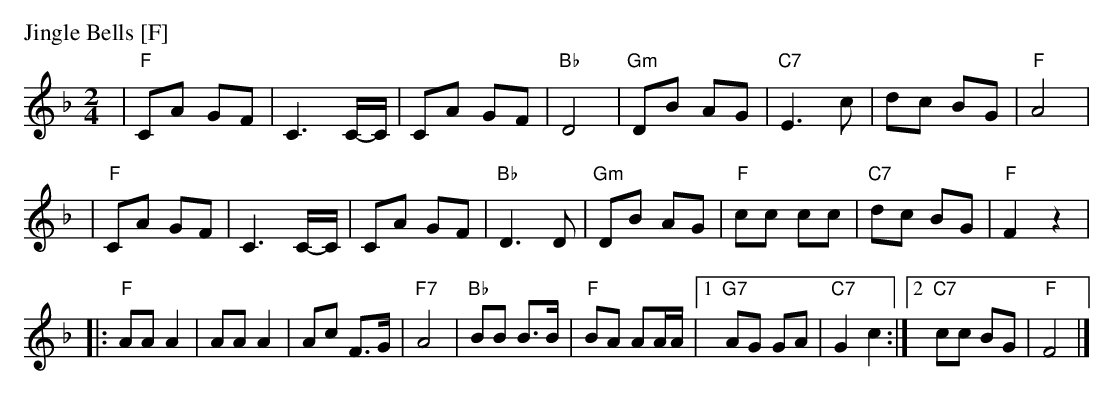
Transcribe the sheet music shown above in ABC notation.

X:1
P: Jingle Bells [F]
M: 2/4
L: 1/8
K: F
| "F"CA GF | C3 C/-C/ | CA GF | "Bb"D4 | "Gm"DB AG | "C7"E3 c | dc BG | "F"A4 |
| "F"CA GF | C3 C/-C/ | CA GF | "Bb"D3 D | "Gm"DB AG | "F"cc cc | "C7"dc BG | "F"F2 z2 |
|: "F"AA A2 | AA A2 | Ac F>G | "F7"A4 | "Bb"BB B>B | "F"BA AA/A/ |1 "G7"AG GA | "C7"G2 c2 :|2 "C7"cc BG | "F"F4 |]
